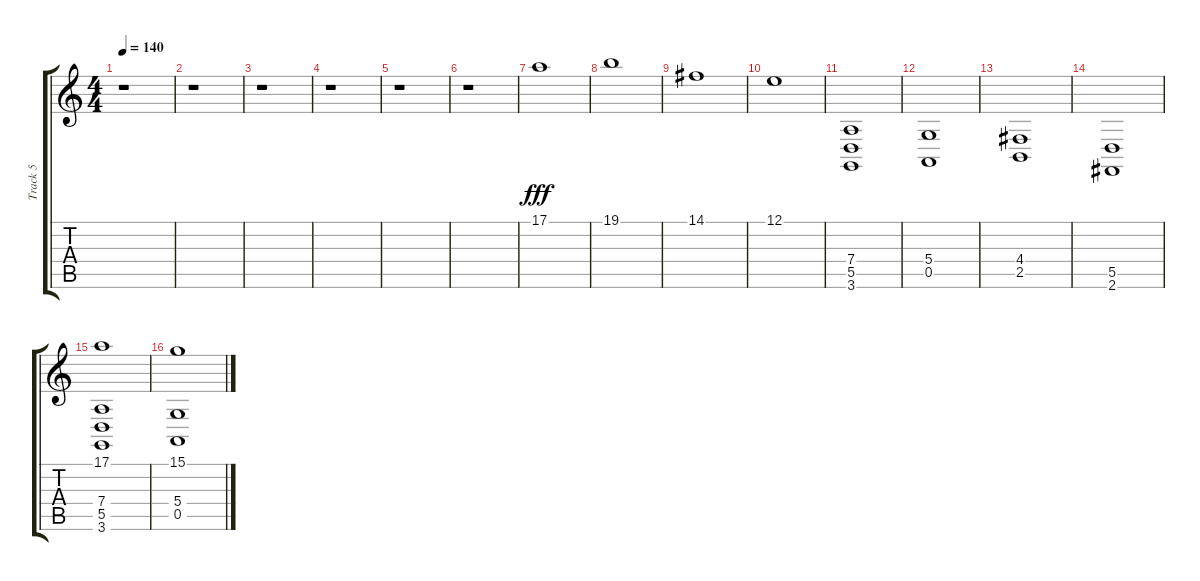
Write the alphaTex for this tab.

\track ("Track 5" "Track 5") {instrument stringensemble1}
\staff {score tabs}
\tuning (E4 B3 G3 D3 A2 E2) {hide}
\ts (4 4)
\tempo 140
\clef g2
\ks c
r.1{dy fff} |
r.1 |
r.1 |
r.1 |
r.1 |
r.1 |
17.1.1 |
19.1.1 |
14.1.1 |
12.1.1 |
(7.4 5.5 3.6).1 |
(5.4 0.5).1 |
(4.4 2.5).1 |
(5.5 2.6).1 |
(17.1 7.4 5.5 3.6).1 |
(15.1 5.4 0.5).1
